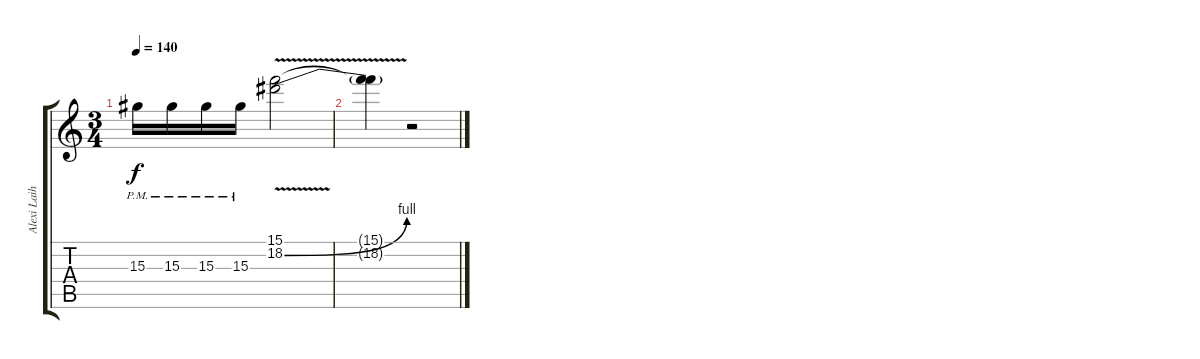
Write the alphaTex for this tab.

\track ("Alexi Laiho (Guitar I)" "Alexi Laih") {instrument distortionguitar}
\staff {score tabs}
\tuning (D4 A3 F3 C3 G2 D2) {hide}
\ts (3 4)
\tempo 140
\clef g2
\ks c
15.3{pm}.16{dy f} 15.3{pm}.16 15.3{pm}.16 15.3{pm}.16 (15.1 18.2{be (bend 0 0 60 4) v}).2{volume 0} |
(15.1{t} 18.2{t}).4 r.2
